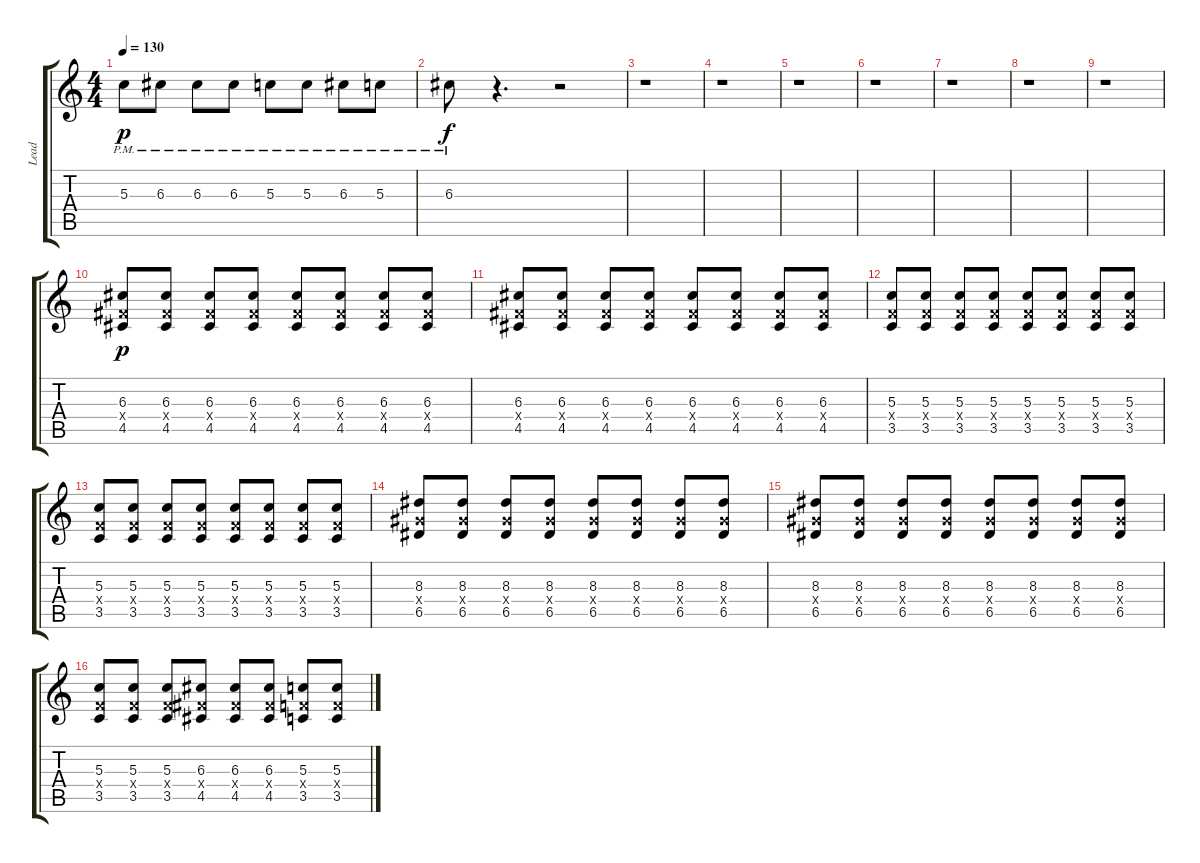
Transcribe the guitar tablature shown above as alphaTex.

\track ("Lead" "Lead") {instrument overdrivenguitar}
\staff {score tabs}
\tuning (E4 B3 G3 D3 A2 D2) {hide}
\ts (4 4)
\tempo 130
\clef g2
\ks c
5.3{pm}.8{dy p} 6.3{pm}.8 6.3{pm}.8 6.3{pm}.8 5.3{pm}.8 5.3{pm}.8 6.3{pm}.8 5.3{pm}.8 |
6.3{pm}.8{dy f} r.4{d} r.2 |
r.1 |
r.1 |
r.1 |
r.1 |
r.1 |
r.1 |
r.1 |
(6.3 4.4{x} 4.5).8{dy p} (6.3 4.4{x} 4.5).8 (6.3 4.4{x} 4.5).8 (6.3 4.4{x} 4.5).8 (6.3 4.4{x} 4.5).8 (6.3 4.4{x} 4.5).8 (6.3 4.4{x} 4.5).8 (6.3 4.4{x} 4.5).8 |
(6.3 4.4{x} 4.5).8 (6.3 4.4{x} 4.5).8 (6.3 4.4{x} 4.5).8 (6.3 4.4{x} 4.5).8 (6.3 4.4{x} 4.5).8 (6.3 4.4{x} 4.5).8 (6.3 4.4{x} 4.5).8 (6.3 4.4{x} 4.5).8 |
(5.3 3.4{x} 3.5).8 (5.3 3.4{x} 3.5).8 (5.3 3.4{x} 3.5).8 (5.3 3.4{x} 3.5).8 (5.3 3.4{x} 3.5).8 (5.3 3.4{x} 3.5).8 (5.3 3.4{x} 3.5).8 (5.3 3.4{x} 3.5).8 |
(5.3 3.4{x} 3.5).8 (5.3 3.4{x} 3.5).8 (5.3 3.4{x} 3.5).8 (5.3 3.4{x} 3.5).8 (5.3 3.4{x} 3.5).8 (5.3 3.4{x} 3.5).8 (5.3 3.4{x} 3.5).8 (5.3 3.4{x} 3.5).8 |
(8.3 6.4{x} 6.5).8 (8.3 6.4{x} 6.5).8 (8.3 6.4{x} 6.5).8 (8.3 6.4{x} 6.5).8 (8.3 6.4{x} 6.5).8 (8.3 6.4{x} 6.5).8 (8.3 6.4{x} 6.5).8 (8.3 6.4{x} 6.5).8 |
(8.3 6.4{x} 6.5).8 (8.3 6.4{x} 6.5).8 (8.3 6.4{x} 6.5).8 (8.3 6.4{x} 6.5).8 (8.3 6.4{x} 6.5).8 (8.3 6.4{x} 6.5).8 (8.3 6.4{x} 6.5).8 (8.3 6.4{x} 6.5).8 |
(5.3 3.4{x} 3.5).8 (5.3 3.4{x} 3.5).8 (5.3 3.4{x} 3.5).8 (6.3 4.4{x} 4.5).8 (6.3 4.4{x} 4.5).8 (6.3 4.4{x} 4.5).8 (5.3 3.4{x} 3.5).8 (5.3 3.4{x} 3.5).8
